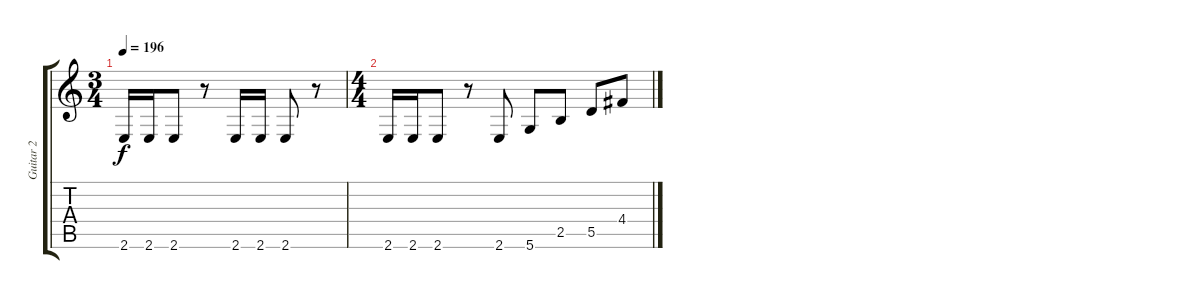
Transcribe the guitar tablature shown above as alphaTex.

\track ("Guitar 2" "Guitar 2") {instrument distortionguitar}
\staff {score tabs}
\tuning (E4 B3 G3 D3 A2 D2) {hide}
\ts (3 4)
\tempo 196
\clef g2
\ks c
2.6.16{dy f} 2.6.16 2.6.8 r.8 2.6.16 2.6.16 2.6.8 r.8 |
\ts (4 4)
2.6.16 2.6.16 2.6.8 r.8 2.6.8 5.6.8 2.5.8 5.5.8 4.4.8
